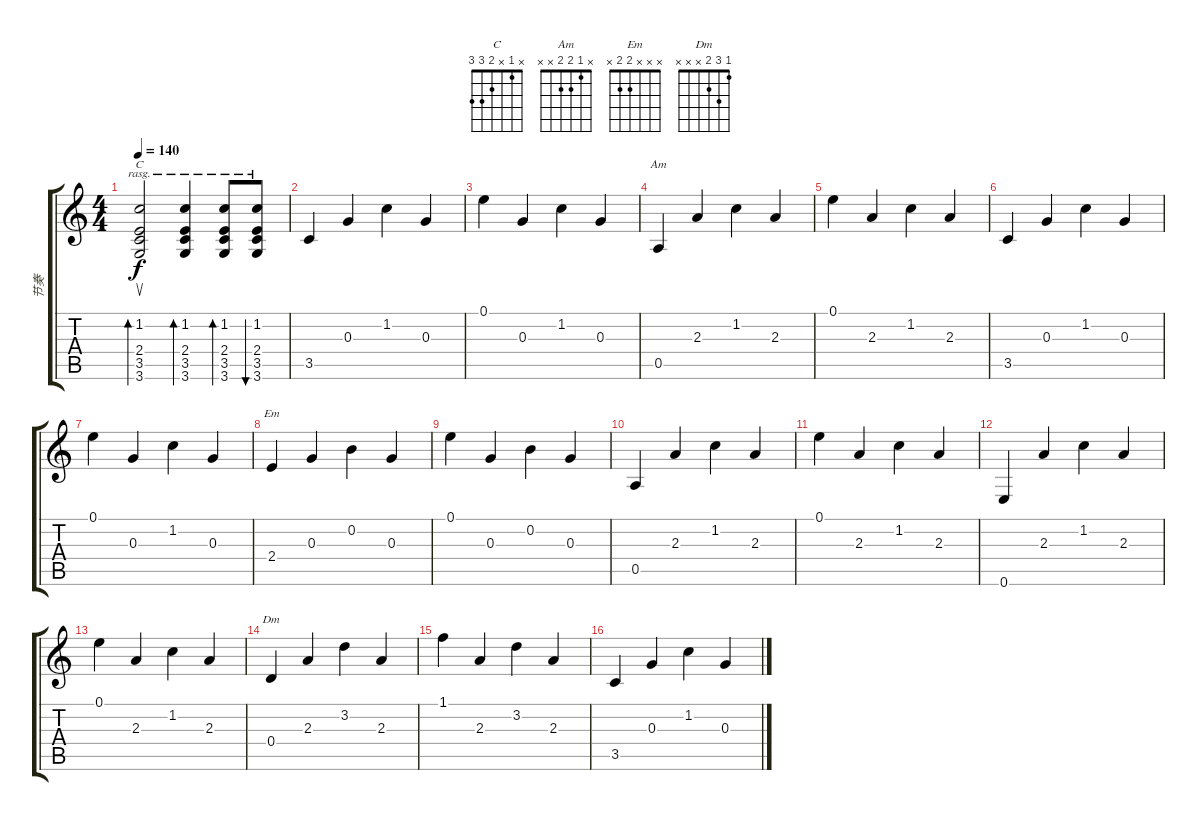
\track ("节奏" "节奏") {instrument acousticguitarnylon}
\staff {score tabs}
\tuning (E4 B3 G3 D3 A2 E2) {hide}
\chord ("C" x 1 x 2 3 3)
\chord ("Am" x 1 2 2 x x)
\chord ("Em" x x x 2 2 x)
\chord ("Dm" 1 3 2 x x x)
\ts (4 4)
\tempo 140
\clef g2
\ks c
(1.2 2.4 3.5 3.6).2{su bd 240 ch "C" rasg ii dy f} (1.2 2.4 3.5 3.6).4{bd 120 rasg ii} (1.2 2.4 3.5 3.6).8{bd 120 rasg ii} (1.2 2.4 3.5 3.6).8{bu 120 rasg ii} |
3.5.4 0.3.4 1.2.4 0.3.4 |
0.1.4 0.3.4 1.2.4 0.3.4 |
0.5.4{ch "Am"} 2.3.4 1.2.4 2.3.4 |
0.1.4 2.3.4 1.2.4 2.3.4 |
3.5.4 0.3.4 1.2.4 0.3.4 |
0.1.4 0.3.4 1.2.4 0.3.4 |
2.4.4{ch "Em"} 0.3.4 0.2.4 0.3.4 |
0.1.4 0.3.4 0.2.4 0.3.4 |
0.5.4 2.3.4 1.2.4 2.3.4 |
0.1.4 2.3.4 1.2.4 2.3.4 |
0.6.4 2.3.4 1.2.4 2.3.4 |
0.1.4 2.3.4 1.2.4 2.3.4 |
0.4.4{ch "Dm"} 2.3.4 3.2.4 2.3.4 |
1.1.4 2.3.4 3.2.4 2.3.4 |
3.5.4 0.3.4 1.2.4 0.3.4
